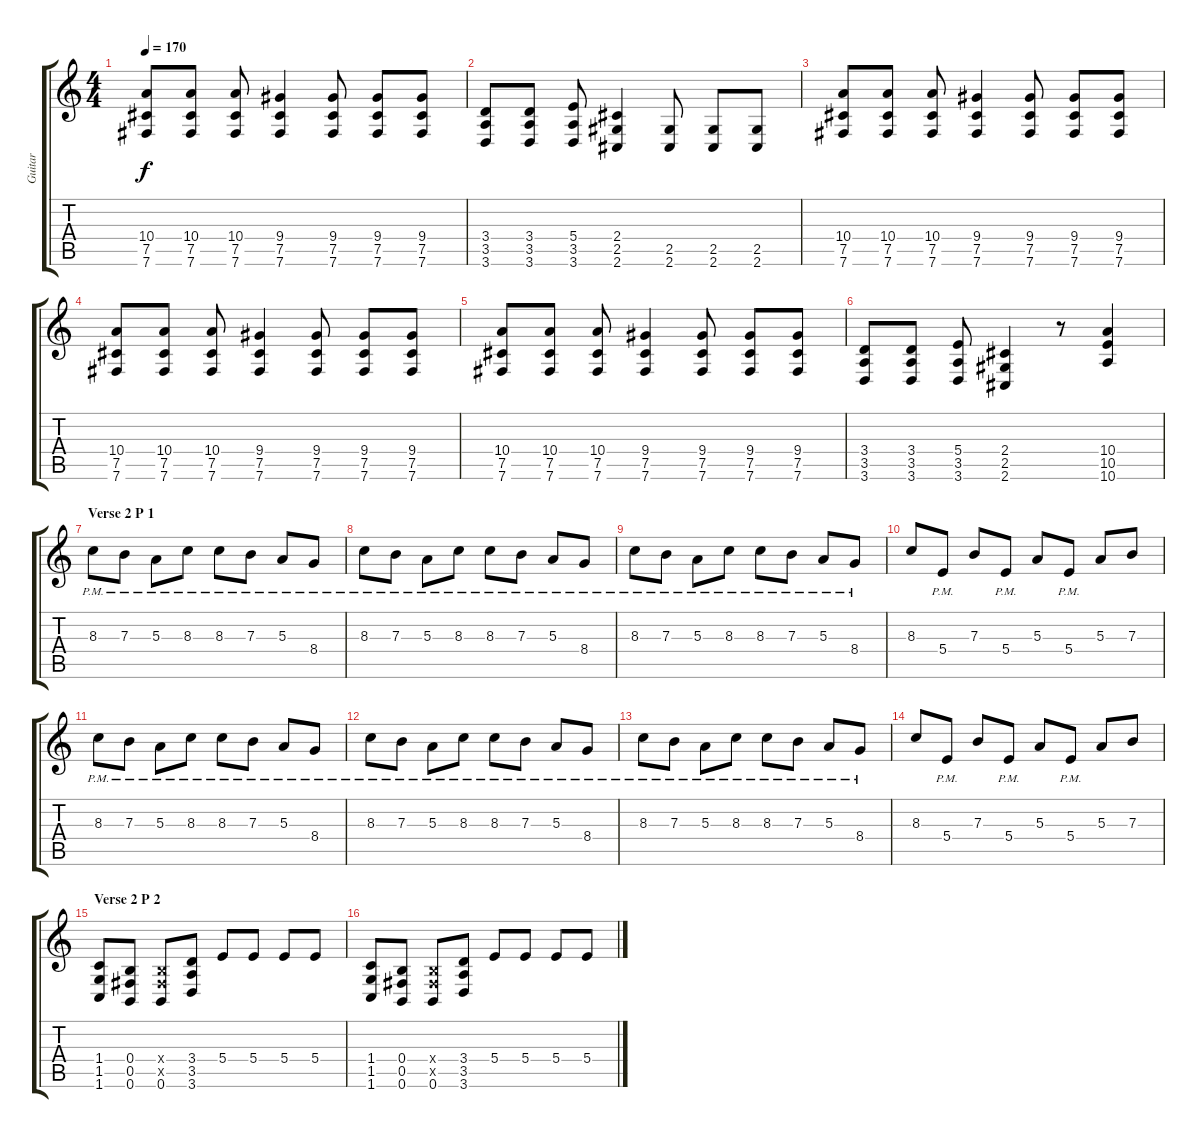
\track ("Guitar" "Guitar") {instrument distortionguitar}
\staff {score tabs}
\tuning (Db4 Ab3 E3 B2 Gb2 B1) {hide}
\ts (4 4)
\tempo 170
\clef g2
\ks c
(10.4 7.5 7.6).8{dy f} (10.4 7.5 7.6).8 (10.4 7.5 7.6).8 (9.4 7.5 7.6).4 (9.4 7.5 7.6).8 (9.4 7.5 7.6).8 (9.4 7.5 7.6).8 |
(3.4 3.5 3.6).8 (3.4 3.5 3.6).8 (5.4 3.5 3.6).8 (2.4 2.5 2.6).4 (2.5 2.6).8 (2.5 2.6).8 (2.5 2.6).8 |
(10.4 7.5 7.6).8 (10.4 7.5 7.6).8 (10.4 7.5 7.6).8 (9.4 7.5 7.6).4 (9.4 7.5 7.6).8 (9.4 7.5 7.6).8 (9.4 7.5 7.6).8 |
(10.4 7.5 7.6).8 (10.4 7.5 7.6).8 (10.4 7.5 7.6).8 (9.4 7.5 7.6).4 (9.4 7.5 7.6).8 (9.4 7.5 7.6).8 (9.4 7.5 7.6).8 |
(10.4 7.5 7.6).8 (10.4 7.5 7.6).8 (10.4 7.5 7.6).8 (9.4 7.5 7.6).4 (9.4 7.5 7.6).8 (9.4 7.5 7.6).8 (9.4 7.5 7.6).8 |
(3.4 3.5 3.6).8 (3.4 3.5 3.6).8 (5.4 3.5 3.6).8 (2.4 2.5 2.6).4 r.8 (10.4 10.5 10.6).4 |
\section ("" "Verse 2 P 1")
8.3{pm}.8 7.3{pm}.8 5.3{pm}.8 8.3{pm}.8 8.3{pm}.8 7.3{pm}.8 5.3{pm}.8 8.4{pm}.8 |
8.3{pm}.8 7.3{pm}.8 5.3{pm}.8 8.3{pm}.8 8.3{pm}.8 7.3{pm}.8 5.3{pm}.8 8.4{pm}.8 |
8.3{pm}.8 7.3{pm}.8 5.3{pm}.8 8.3{pm}.8 8.3{pm}.8 7.3{pm}.8 5.3{pm}.8 8.4{pm}.8 |
8.3.8 5.4{pm}.8 7.3.8 5.4{pm}.8 5.3.8 5.4{pm}.8 5.3.8 7.3.8 |
8.3{pm}.8 7.3{pm}.8 5.3{pm}.8 8.3{pm}.8 8.3{pm}.8 7.3{pm}.8 5.3{pm}.8 8.4{pm}.8 |
8.3{pm}.8 7.3{pm}.8 5.3{pm}.8 8.3{pm}.8 8.3{pm}.8 7.3{pm}.8 5.3{pm}.8 8.4{pm}.8 |
8.3{pm}.8 7.3{pm}.8 5.3{pm}.8 8.3{pm}.8 8.3{pm}.8 7.3{pm}.8 5.3{pm}.8 8.4{pm}.8 |
8.3.8 5.4{pm}.8 7.3.8 5.4{pm}.8 5.3.8 5.4{pm}.8 5.3.8 7.3.8 |
\section ("" "Verse 2 P 2")
(1.4 1.5 1.6).8 (0.4 0.5 0.6).8 (0.4{x} 0.5{x} 0.6).8 (3.4 3.5 3.6).8 5.4.8 5.4.8 5.4.8 5.4.8 |
(1.4 1.5 1.6).8 (0.4 0.5 0.6).8 (0.4{x} 0.5{x} 0.6).8 (3.4 3.5 3.6).8 5.4.8 5.4.8 5.4.8 5.4.8
